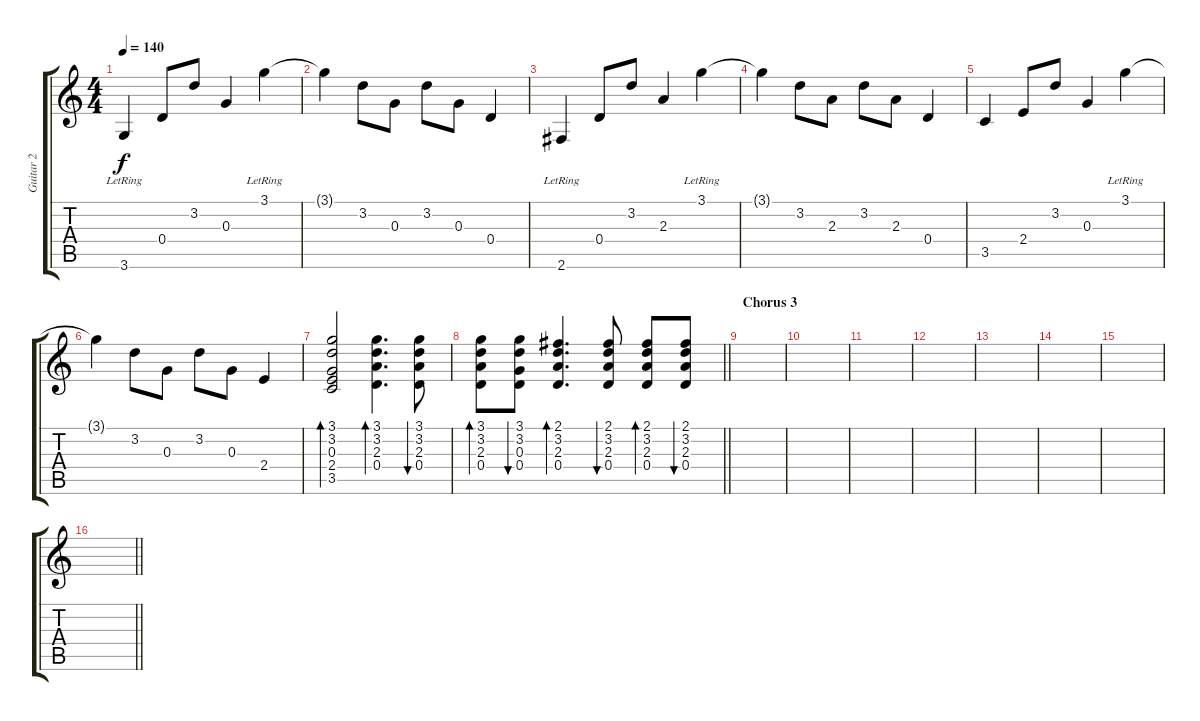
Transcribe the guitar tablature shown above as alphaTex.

\track ("Guitar 2" "Guitar 2") {instrument acousticguitarsteel}
\staff {score tabs}
\tuning (E4 B3 G3 D3 A2 E2) {hide}
\ts (4 4)
\tempo 140
\clef g2
\ks c
3.6{lr}.4{dy f} 0.4.8 3.2.8 0.3.4 3.1{lr}.4 |
3.1{t}.4 3.2.8 0.3.8 3.2.8 0.3.8 0.4.4 |
2.6{lr}.4 0.4.8 3.2.8 2.3.4 3.1{lr}.4 |
3.1{t}.4 3.2.8 2.3.8 3.2.8 2.3.8 0.4.4 |
3.5.4 2.4.8 3.2.8 0.3.4 3.1{lr}.4 |
3.1{t}.4 3.2.8 0.3.8 3.2.8 0.3.8 2.4.4 |
(3.1 3.2 0.3 2.4 3.5).2{bd 60} (3.1 3.2 2.3 0.4).4{d bd 60} (3.1 3.2 2.3 0.4).8{bu 60} |
\barLineRight lightlight
(3.1 3.2 2.3 0.4).8{bd 60} (3.1 3.2 0.3 0.4).8{bu 60} (2.1 3.2 2.3 0.4).4{d bd 60} (2.1 3.2 2.3 0.4).8{bu 60} (2.1 3.2 2.3 0.4).8{bd 60} (2.1 3.2 2.3 0.4).8{bu 60} |
\section ("" "Chorus 3")
|
|
|
|
|
|
|
\barLineRight lightlight
